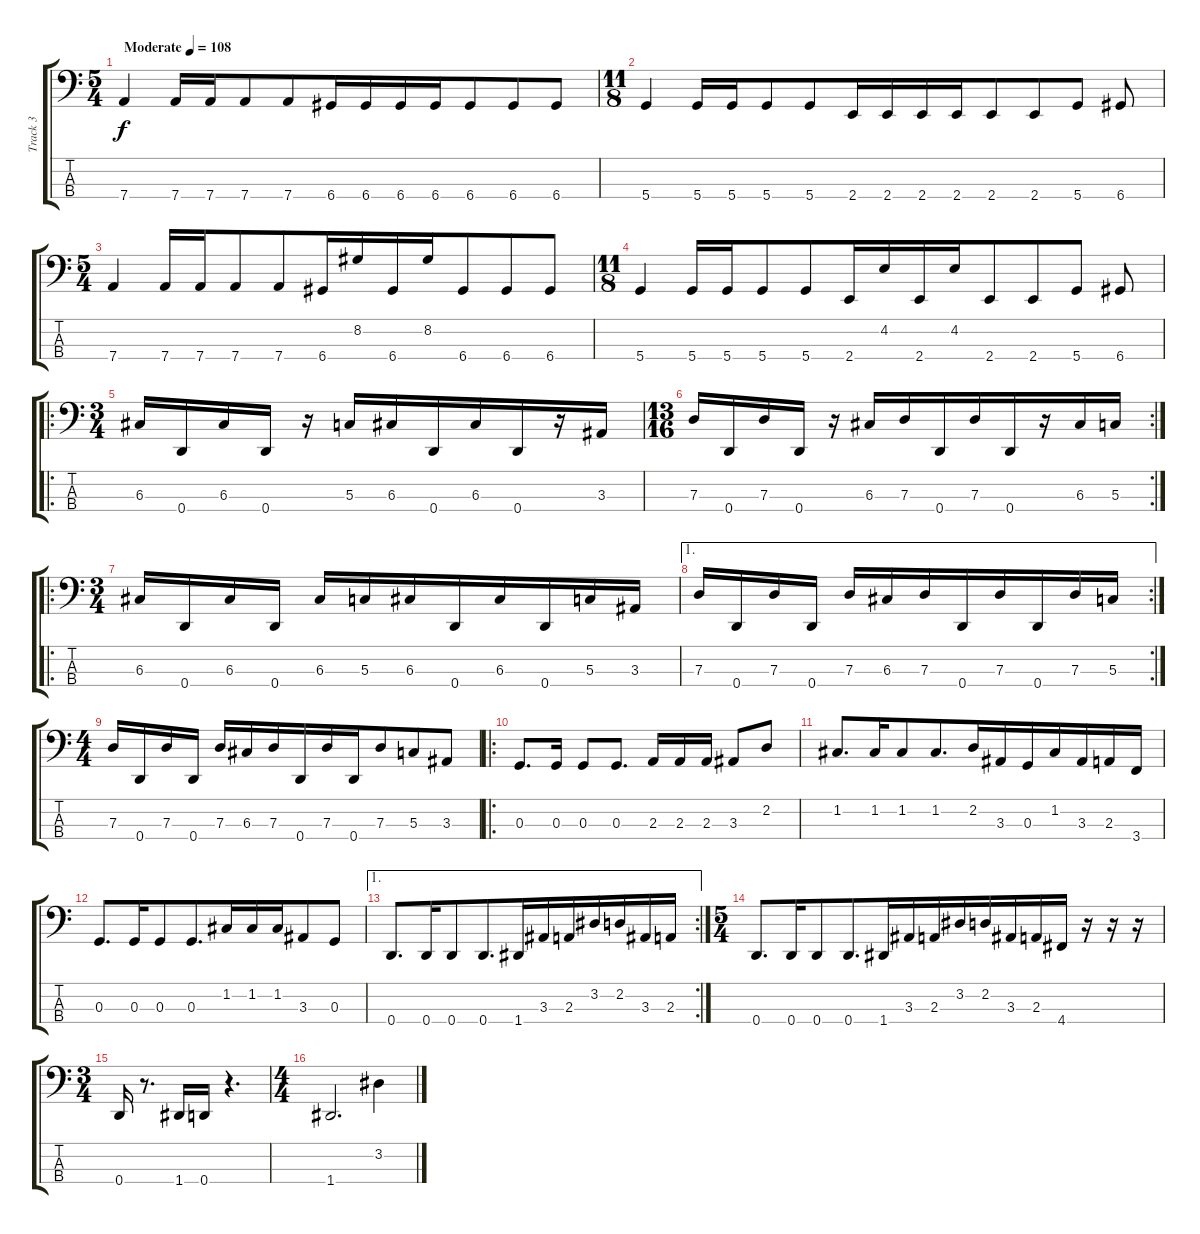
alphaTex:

\track ("Track 3" "Track 3") {instrument electricbassfinger}
\staff {score tabs}
\tuning (F2 C2 G1 D1) {hide}
\ts (5 4)
\tempo (108 "Moderate")
\clef f4
\ks c
7.4.4{dy f instrument electricbassfinger} 7.4.16 7.4.16 7.4.8{beam merge} 7.4.8 6.4.16 6.4.16{beam merge} 6.4.16 6.4.16 6.4.8{beam merge} 6.4.8 6.4.8 |
\ts (11 8)
5.4.4 5.4.16 5.4.16{beam merge} 5.4.8{beam merge} 5.4.8{beam merge} 2.4.16 2.4.16{beam merge} 2.4.16 2.4.16{beam merge} 2.4.8{beam merge} 2.4.8{beam merge} 5.4.8 6.4.8 |
\ts (5 4)
7.4.4 7.4.16 7.4.16 7.4.8{beam merge} 7.4.8 6.4.16 8.2.16{beam merge} 6.4.16 8.2.16 6.4.8{beam merge} 6.4.8 6.4.8 |
\ts (11 8)
5.4.4 5.4.16 5.4.16{beam merge} 5.4.8{beam merge} 5.4.8{beam merge} 2.4.16 4.2.16{beam merge} 2.4.16 4.2.16{beam merge} 2.4.8{beam merge} 2.4.8{beam merge} 5.4.8 6.4.8 |
\ro
\ts (3 4)
6.3.16 0.4.16 6.3.16 0.4.16 r.16 5.3.16 6.3.16 0.4.16{beam merge} 6.3.16 0.4.16 r.16 3.3.16 |
\rc 2
\ts (13 16)
7.3.16{beam merge} 0.4.16{beam merge} 7.3.16{beam merge} 0.4.16 r.16 6.3.16{beam merge} 7.3.16{beam merge} 0.4.16{beam merge} 7.3.16{beam merge} 0.4.16 r.16 6.3.16{beam merge} 5.3.16 |
\ro
\ts (3 4)
6.3.16 0.4.16 6.3.16 0.4.16 6.3.16 5.3.16 6.3.16 0.4.16{beam merge} 6.3.16 0.4.16 5.3.16 3.3.16 |
\ae 1
\rc 2
7.3.16{beam merge} 0.4.16{beam merge} 7.3.16{beam merge} 0.4.16 7.3.16 6.3.16{beam merge} 7.3.16{beam merge} 0.4.16{beam merge} 7.3.16{beam merge} 0.4.16 7.3.16{beam merge} 5.3.16 |
\ts (4 4)
7.3.16{beam merge} 0.4.16{beam merge} 7.3.16{beam merge} 0.4.16 7.3.16 6.3.16{beam merge} 7.3.16{beam merge} 0.4.16{beam merge} 7.3.16{beam merge} 0.4.16 7.3.8{beam merge} 5.3.8 3.3.8 |
\ro
0.3.8{d} 0.3.16 0.3.8 0.3.8{d} 2.3.16 2.3.16 2.3.16 3.3.8 2.2.8 |
1.2.8{d} 1.2.16{beam merge} 1.2.8 1.2.8{d beam merge} 2.2.16 3.3.16 0.3.16{beam merge} 1.2.16 3.3.16 2.3.16 3.4.16 |
0.3.8{d} 0.3.16{beam merge} 0.3.8 0.3.8{d beam merge} 1.2.16 1.2.16 1.2.16{beam merge} 3.3.8 0.3.8 |
\ae 1
\rc 2
0.4.8{d} 0.4.16{beam merge} 0.4.8 0.4.8{d beam merge} 1.4.16 3.3.16 2.3.16{beam merge} 3.2.16 2.2.16 3.3.16 2.3.16 |
\ts (5 4)
0.4.8{d} 0.4.16{beam merge} 0.4.8 0.4.8{d beam merge} 1.4.16 3.3.16 2.3.16{beam merge} 3.2.16 2.2.16 3.3.16 2.3.16{beam merge} 4.4.16 r.16 r.16 r.16 |
\ts (3 4)
0.4.16 r.8{d} 1.4.16 0.4.16 r.4{d} |
\ts (4 4)
1.4.2{d} 3.2.4
